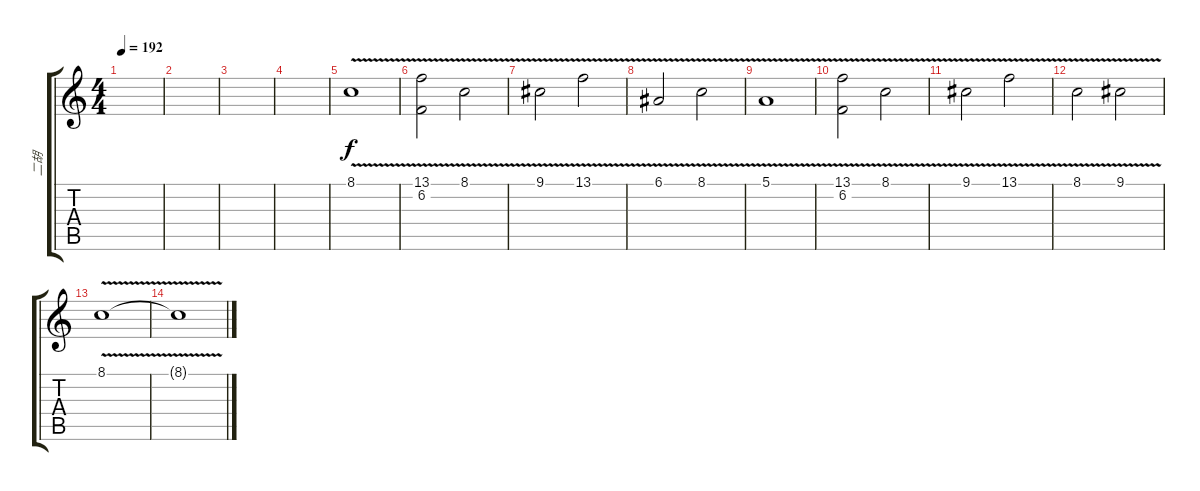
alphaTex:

\track ("二胡" "二胡") {instrument violin}
\staff {score tabs}
\tuning (E4 B3 G3 D3 A2 E2) {hide}
\ts (4 4)
\tempo 192
\clef g2
\ks c
|
|
|
|
8.1{v}.1 |
(13.1{v} 6.2{v}).2 8.1{v}.2 |
9.1{v}.2 13.1{v}.2 |
6.1{v}.2 8.1{v}.2 |
5.1{v}.1 |
(13.1{v} 6.2{v}).2 8.1{v}.2 |
9.1{v}.2 13.1{v}.2 |
8.1{v}.2 9.1{v}.2 |
8.1{v}.1 |
8.1{t}.1
